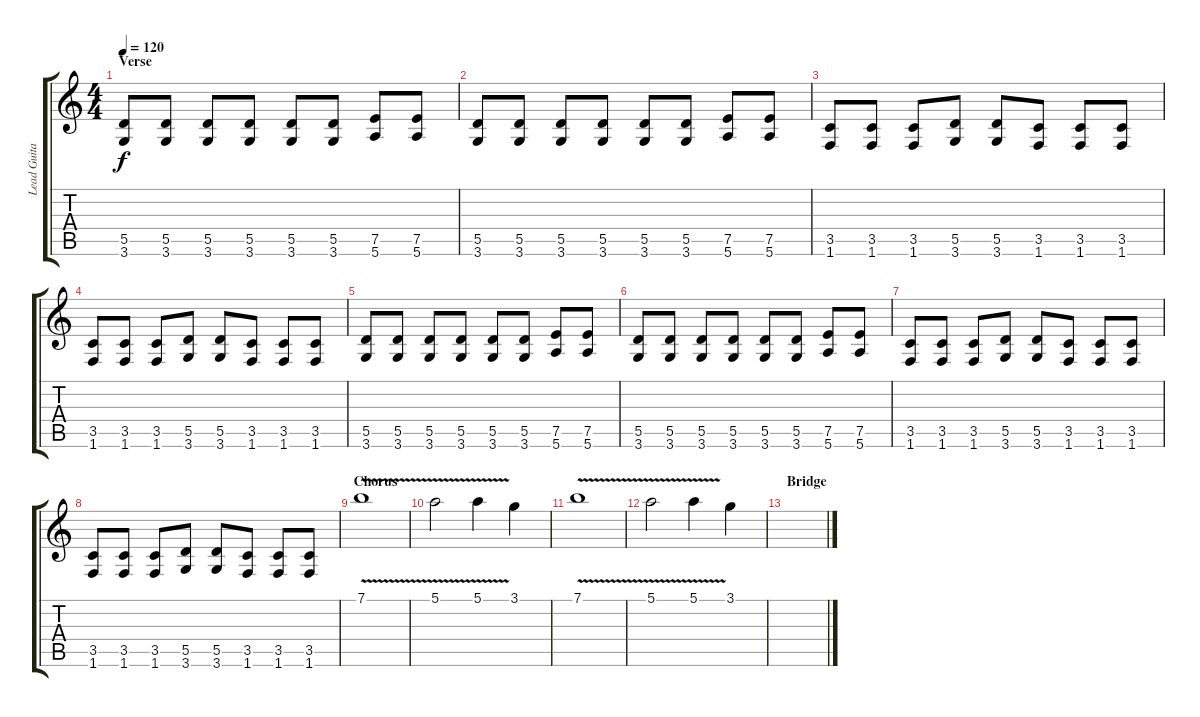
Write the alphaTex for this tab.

\track ("Lead Guitar" "Lead Guita") {instrument distortionguitar}
\staff {score tabs}
\tuning (E4 B3 G3 D3 A2 E2) {hide}
\ts (4 4)
\section ("" "Verse")
\tempo 120
\clef g2
\ks c
(5.5 3.6).8{dy f} (5.5 3.6).8 (5.5 3.6).8 (5.5 3.6).8 (5.5 3.6).8 (5.5 3.6).8 (7.5 5.6).8 (7.5 5.6).8 |
(5.5 3.6).8 (5.5 3.6).8 (5.5 3.6).8 (5.5 3.6).8 (5.5 3.6).8 (5.5 3.6).8 (7.5 5.6).8 (7.5 5.6).8 |
(3.5 1.6).8 (3.5 1.6).8 (3.5 1.6).8 (5.5 3.6).8 (5.5 3.6).8 (3.5 1.6).8 (3.5 1.6).8 (3.5 1.6).8 |
(3.5 1.6).8 (3.5 1.6).8 (3.5 1.6).8 (5.5 3.6).8 (5.5 3.6).8 (3.5 1.6).8 (3.5 1.6).8 (3.5 1.6).8 |
(5.5 3.6).8 (5.5 3.6).8 (5.5 3.6).8 (5.5 3.6).8 (5.5 3.6).8 (5.5 3.6).8 (7.5 5.6).8 (7.5 5.6).8 |
(5.5 3.6).8 (5.5 3.6).8 (5.5 3.6).8 (5.5 3.6).8 (5.5 3.6).8 (5.5 3.6).8 (7.5 5.6).8 (7.5 5.6).8 |
(3.5 1.6).8 (3.5 1.6).8 (3.5 1.6).8 (5.5 3.6).8 (5.5 3.6).8 (3.5 1.6).8 (3.5 1.6).8 (3.5 1.6).8 |
(3.5 1.6).8 (3.5 1.6).8 (3.5 1.6).8 (5.5 3.6).8 (5.5 3.6).8 (3.5 1.6).8 (3.5 1.6).8 (3.5 1.6).8 |
\section ("" "Chorus")
7.1{v}.1 |
5.1{v}.2 5.1{v}.4 3.1.4 |
7.1{v}.1 |
5.1{v}.2 5.1{v}.4 3.1.4 |
\section ("" "Bridge")
